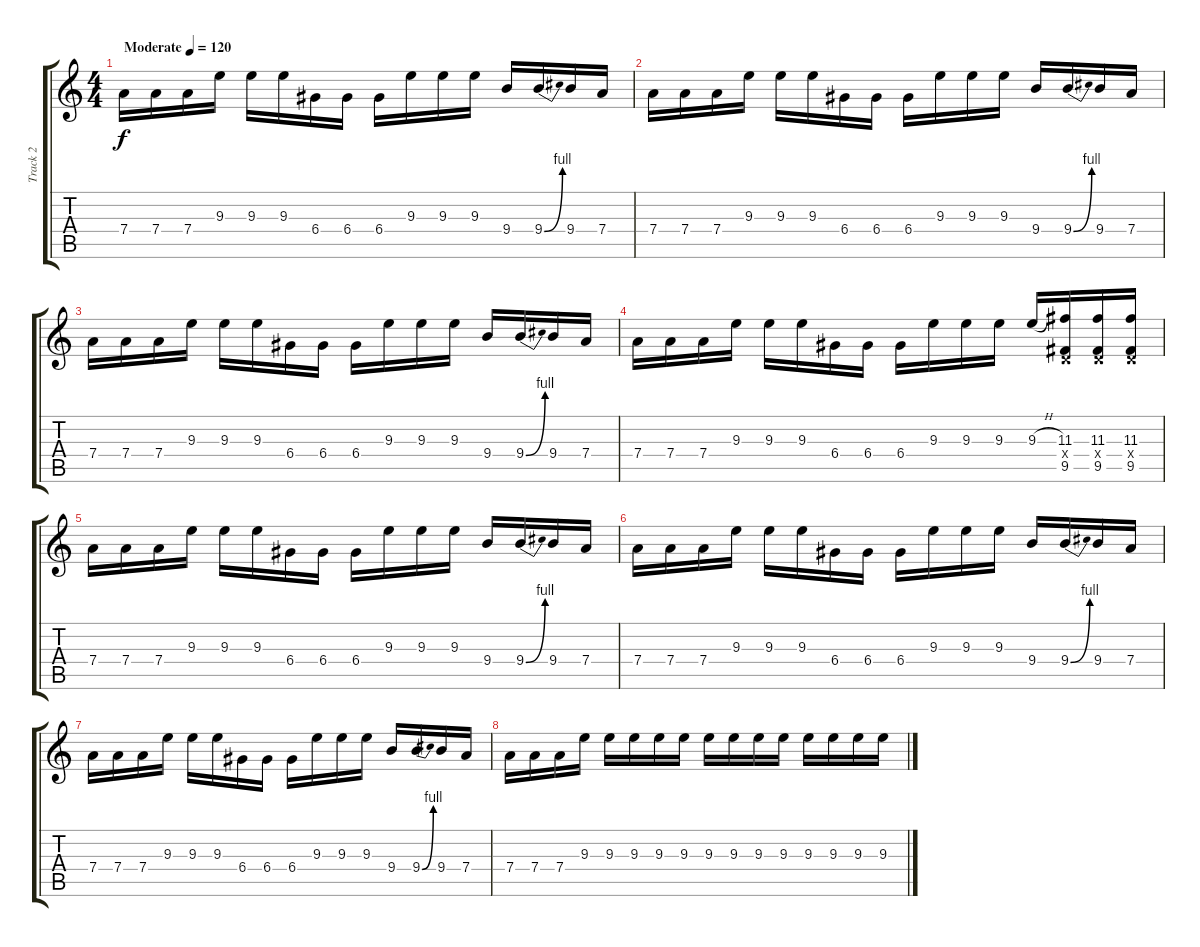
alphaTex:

\track ("Track 2" "Track 2") {instrument distortionguitar}
\staff {score tabs}
\tuning (E4 B3 G3 D3 A2 D2) {hide}
\ts (4 4)
\tempo (120 "Moderate")
\clef g2
\ks c
7.4.16{dy f instrument distortionguitar} 7.4.16 7.4.16 9.3.16 9.3.16 9.3.16 6.4.16 6.4.16 6.4.16 9.3.16 9.3.16 9.3.16 9.4.16 9.4{be (bend 0 0 60 4)}.16 9.4.16 7.4.16 |
7.4.16 7.4.16 7.4.16 9.3.16 9.3.16 9.3.16 6.4.16 6.4.16 6.4.16 9.3.16 9.3.16 9.3.16 9.4.16 9.4{be (bend 0 0 60 4)}.16 9.4.16 7.4.16 |
7.4.16 7.4.16 7.4.16 9.3.16 9.3.16 9.3.16 6.4.16 6.4.16 6.4.16 9.3.16 9.3.16 9.3.16 9.4.16 9.4{be (bend 0 0 60 4)}.16 9.4.16 7.4.16 |
7.4.16 7.4.16 7.4.16 9.3.16 9.3.16 9.3.16 6.4.16 6.4.16 6.4.16 9.3.16 9.3.16 9.3.16 9.3{h}.16 (11.3 0.4{x} 9.5).16 (11.3 0.4{x} 9.5).16 (11.3 0.4{x} 9.5).16 |
7.4.16 7.4.16 7.4.16 9.3.16 9.3.16 9.3.16 6.4.16 6.4.16 6.4.16 9.3.16 9.3.16 9.3.16 9.4.16 9.4{be (bend 0 0 60 4)}.16 9.4.16 7.4.16 |
7.4.16 7.4.16 7.4.16 9.3.16 9.3.16 9.3.16 6.4.16 6.4.16 6.4.16 9.3.16 9.3.16 9.3.16 9.4.16 9.4{be (bend 0 0 60 4)}.16 9.4.16 7.4.16 |
7.4.16 7.4.16 7.4.16 9.3.16 9.3.16 9.3.16 6.4.16 6.4.16 6.4.16 9.3.16 9.3.16 9.3.16 9.4.16 9.4{be (bend 0 0 60 4)}.16 9.4.16 7.4.16 |
7.4.16 7.4.16 7.4.16 9.3.16 9.3.16 9.3.16 9.3.16 9.3.16 9.3.16 9.3.16 9.3.16 9.3.16 9.3.16 9.3.16 9.3.16 9.3.16
